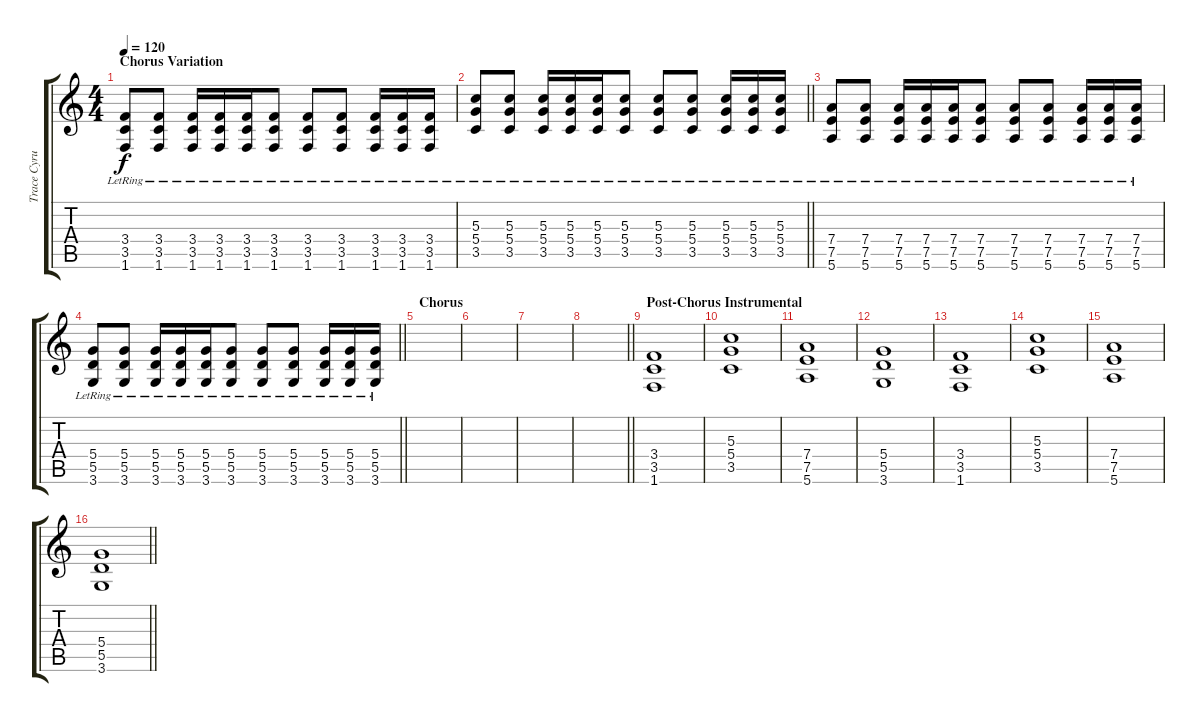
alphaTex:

\track ("Trace Cyrus (Lead Guitar)" "Trace Cyru") {instrument overdrivenguitar}
\staff {score tabs}
\tuning (E4 B3 G3 D3 A2 E2) {hide}
\ts (4 4)
\section ("" "Chorus Variation")
\tempo 120
\clef g2
\ks c
(3.4{lr} 3.5{lr} 1.6{lr}).8{dy f volume 6 balance 0 instrument overdrivenguitar} (3.4{lr} 3.5{lr} 1.6{lr}).8 (3.4{lr} 3.5{lr} 1.6{lr}).16 (3.4{lr} 3.5{lr} 1.6{lr}).16 (3.4{lr} 3.5{lr} 1.6{lr}).16 (3.4{lr} 3.5{lr} 1.6{lr}).8 (3.4{lr} 3.5{lr} 1.6{lr}).8 (3.4{lr} 3.5{lr} 1.6{lr}).8 (3.4{lr} 3.5{lr} 1.6{lr}).16 (3.4{lr} 3.5{lr} 1.6{lr}).16 (3.4{lr} 3.5{lr} 1.6{lr}).16 |
\barLineRight lightlight
(5.3{lr} 5.4{lr} 3.5{lr}).8 (5.3{lr} 5.4{lr} 3.5{lr}).8 (5.3{lr} 5.4{lr} 3.5{lr}).16 (5.3{lr} 5.4{lr} 3.5{lr}).16 (5.3{lr} 5.4{lr} 3.5{lr}).16 (5.3{lr} 5.4{lr} 3.5{lr}).8 (5.3{lr} 5.4{lr} 3.5{lr}).8 (5.3{lr} 5.4{lr} 3.5{lr}).8 (5.3{lr} 5.4{lr} 3.5{lr}).16 (5.3{lr} 5.4{lr} 3.5{lr}).16 (5.3{lr} 5.4{lr} 3.5{lr}).16 |
(7.4{lr} 7.5{lr} 5.6{lr}).8 (7.4{lr} 7.5{lr} 5.6{lr}).8 (7.4{lr} 7.5{lr} 5.6{lr}).16 (7.4{lr} 7.5{lr} 5.6{lr}).16 (7.4{lr} 7.5{lr} 5.6{lr}).16 (7.4{lr} 7.5{lr} 5.6{lr}).8 (7.4{lr} 7.5{lr} 5.6{lr}).8 (7.4{lr} 7.5{lr} 5.6{lr}).8 (7.4{lr} 7.5{lr} 5.6{lr}).16 (7.4{lr} 7.5{lr} 5.6{lr}).16 (7.4{lr} 7.5{lr} 5.6{lr}).16 |
\barLineRight lightlight
(5.4{lr} 5.5{lr} 3.6{lr}).8 (5.4{lr} 5.5{lr} 3.6{lr}).8 (5.4{lr} 5.5{lr} 3.6{lr}).16 (5.4{lr} 5.5{lr} 3.6{lr}).16 (5.4{lr} 5.5{lr} 3.6{lr}).16 (5.4{lr} 5.5{lr} 3.6{lr}).8 (5.4{lr} 5.5{lr} 3.6{lr}).8 (5.4{lr} 5.5{lr} 3.6{lr}).8 (5.4{lr} 5.5{lr} 3.6{lr}).16 (5.4{lr} 5.5{lr} 3.6{lr}).16 (5.4{lr} 5.5{lr} 3.6{lr}).16 |
\section ("" "Chorus")
|
|
|
\barLineRight lightlight
|
\section ("" "Post-Chorus Instrumental")
(3.4 3.5 1.6).1{volume 10 balance 2 instrument overdrivenguitar} |
(5.3 5.4 3.5).1 |
(7.4 7.5 5.6).1 |
(5.4 5.5 3.6).1 |
(3.4 3.5 1.6).1 |
(5.3 5.4 3.5).1 |
(7.4 7.5 5.6).1 |
\barLineRight lightlight
(5.4 5.5 3.6).1
